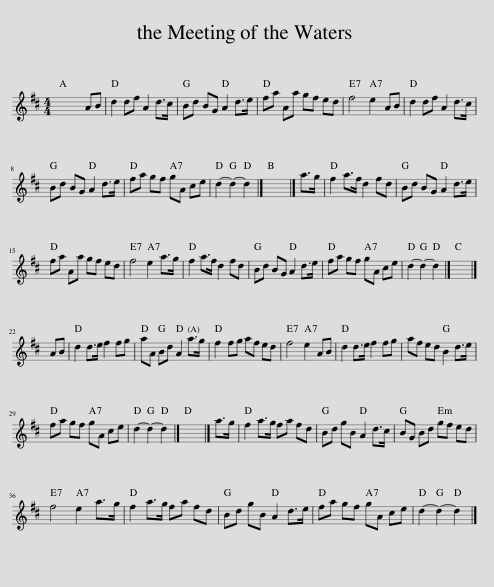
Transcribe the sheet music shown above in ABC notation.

X:1
L:1/8
M:4/4
I:linebreak $
K:D
V:1 treble
V:1
 x8 | AB | d2 df A2 d>c | Bd BG A2 d>e | fa Aa gf ed | %5
 f4 e2 AB | d2 df A2 d>c |$ Bd BG A2 d>e | fa gf gA ce | d2- d2- d2 |] %10
 x8 |] a>g | f2 a>f d2 fd | Bd BG A2 d>e |$ fa Aa gf ed | %15
 f4 e2 a>g | f2 a>f d2 fd | Bd BG A2 d>e | fa gf gA ce | d2- d2- d2 |] %20
 x8 |]$ AB | d2 d>e f2 fg | aA Bd A2 a>g | f2 fg af ed | %25
 f4 e2 AB | d2 d>e f2 fg | af ed B2 d>e |$ fa gf gA ce | d2- d2- d2 |] %30
 x8 |] a>g | f2 a>g fa fd | Bd gB A2 d>c | BG Bd gf ed |$ %35
 f4 e2 a>g | f2 a>g fa fd | Bd gB A2 d>e | fa gf gA ce | d2- d2- d2 |] %40
